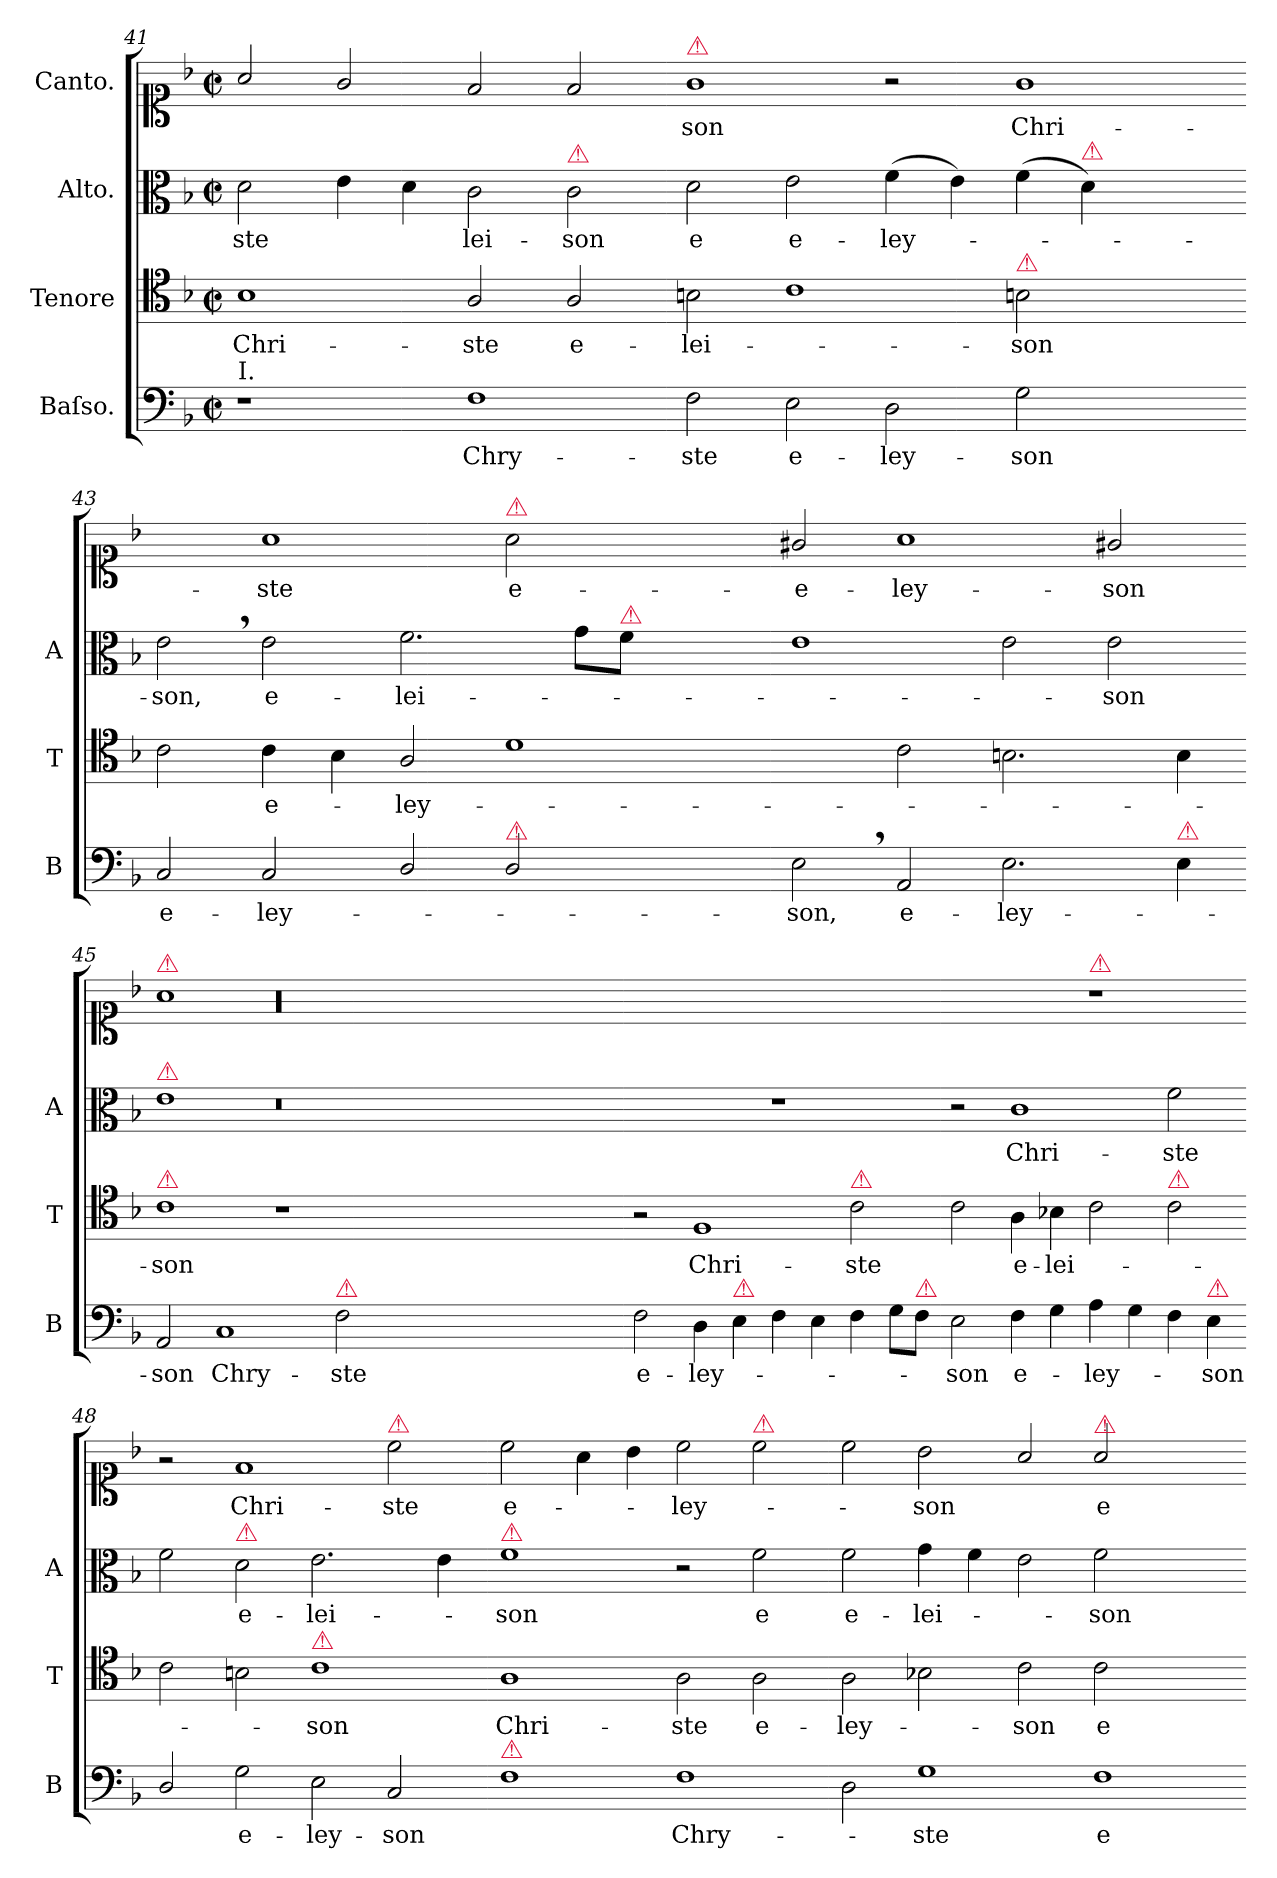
**kern	**text	**kern	**text	**kern	**text	**kern	**text
*part4	*part4	*part3	*part3	*part2	*part2	*part1	*part1
*staff4	*staff4	*staff3	*staff3	*staff2	*staff2	*staff1	*staff1
*I"Baſso.	*	*I"Tenore	*	*I"Alto.	*	*I"Canto.	*
*I'B	*	*I'T	*	*I'A	*	*	*
*clefF4	*	*clefC4	*	*clefC3	*	*clefC1	*
*k[b-]	*	*k[b-]	*	*k[b-]	*	*k[b-]	*
*F:	*	*F:	*	*F:	*	*F:	*
*M2/1	*	*M2/1	*	*M2/1	*	*M2/1	*
*met(c|)	*	*met(c|)	*	*met(c|)	*	*met(c|)	*
=41	=41	=41	=41	=41	=41	=41	=41
!LO:TX:a:t=I.	!	!	!	!	!	!	!
1r	.	1B-	Chri-	2d\	-ste	2a/	.
.	.	.	.	4e\	.	2g/	.
.	.	.	.	4d\	.	.	.
1F	Chry-	2A/	-ste	2c\	lei-	2f/	.
!	!	!	!	!LO:TX:a:color=crimson:t=⚠	!	!	!
.	.	2A/	e-	2c\	-son	2f/	.
=42-	=42-	=42-	=42-	=42-	=42-	=42-	=42-
!	!	!	!	!	!	!LO:TX:a:color=crimson:t=⚠	!
2F\	-ste	2Bn\	-lei-	2d\	e	1g	-son
2E\	e-	1c	.	2e\	e-	.	.
2D\	-ley-	.	.	(>4f\	-ley-	2r	.
.	.	.	.	4e\)	.	.	.
!	!	!LO:TX:a:color=crimson:t=⚠	!	!	!	!	!
2G\	-son	2Bn\	-son	(>4f\	.	1g\	Chri-
!	!	!	!	!LO:TX:a:color=crimson:t=⚠	!	!	!
.	.	.	.	4d\)	.	.	.
2ryy	.	2ryy	.	2ryy	.	.	.
=43-	=43-	=43-	=43-	=43-	=43-	=43-	=43-
2C/	e-	2c\	.	2e,<\	-son,	2ryy	.
2C/	-ley-	4c\	e-	2e\	e-	1a	-ste
.	.	4B\	.	.	.	.	.
2D/	.	2A/	-ley-	2.f\	-lei-	.	.
!	!	!	!	!	!	!LO:TX:a:color=crimson:t=⚠	!
!LO:TX:a:color=crimson:t=⚠	!	!	!	!	!	!	!
2D/	.	1d\	.	.	.	2a\	e-
.	.	.	.	8g\L	.	.	.
!	!	!	!	!LO:TX:a:color=crimson:t=⚠	!	!	!
.	.	.	.	8f\J	.	.	.
2ryy	.	.	.	2ryy	.	2ryy	.
=44-	=44-	=44-	=44-	=44-	=44-	=44-	=44-
2E,<\	-son,	2ryy	.	1e	.	2g#X/	-e-
2AA/	e-	2c\	.	.	.	1a	-ley-
2.E\	-ley-	2.Bn\	.	2e\	.	.	.
.	.	.	.	2e\	-son	2g#X/	-son
!LO:TX:a:color=crimson:t=⚠	!	!	!	!	!	!	!
4E\	.	4B\	.	.	.	.	.
=45-	=45-	=45-	=45-	=45-	=45-	=45-	=45-
!	!	!	!	!	!	!LO:TX:a:color=crimson:t=⚠	!
!	!	!	!	!LO:TX:a:color=crimson:t=⚠	!	!	!
!	!	!LO:TX:a:color=crimson:t=⚠	!	!	!	!	!
2AA/	-son	1c	-son	1e	.	1a	.
1C	Chry-	.	.	.	.	.	.
.	.	1r	.	0r	.	00r	.
!LO:TX:a:color=crimson:t=⚠	!	!	!	!	!	!	!
2F\	-ste	.	.	.	.	.	.
0.ryy	.	0.ryy	.	.	.	.	.
.	.	.	.	0ryy	.	.	.
=46-	=46-	=46-	=46-	=46-	=46-	=46-	=46-
2F\	e-	2r	.	1ryy	.	0ryy	.
4D\	-ley-	1F	Chri-	.	.	.	.
!LO:TX:a:color=crimson:t=⚠	!	!	!	!	!	!	!
4E\	.	.	.	.	.	.	.
4F\	.	.	.	1r	.	.	.
4E\	.	.	.	.	.	.	.
!	!	!LO:TX:a:color=crimson:t=⚠	!	!	!	!	!
4F\	.	2c\	-ste	.	.	.	.
8G\L	.	.	.	.	.	.	.
!LO:TX:a:color=crimson:t=⚠	!	!	!	!	!	!	!
8F\J	.	.	.	.	.	.	.
=47-	=47-	=47-	=47-	=47-	=47-	=47-	=47-
2E\	-son	2c\	.	2r	.	1ryy	.
4F\	e-	4A\	e-	1c	Chri-	.	.
4G\	.	4B-X\	-lei-	.	.	.	.
!	!	!	!	!	!	!LO:TX:a:color=crimson:t=⚠	!
4A\	-ley-	2c\	.	.	.	1r	.
4G\	.	.	.	.	.	.	.
!	!	!LO:TX:a:color=crimson:t=⚠	!	!	!	!	!
4F\	.	2c\	.	2f\	-ste	.	.
!LO:TX:a:color=crimson:t=⚠	!	!	!	!	!	!	!
4E\	-son	.	.	.	.	.	.
=48-	=48-	=48-	=48-	=48-	=48-	=48-	=48-
2D/	.	2c\	.	2f\	.	2r	.
!	!	!	!	!LO:TX:a:color=crimson:t=⚠	!	!	!
2G\	e-	2Bn\	.	2d\	e-	1f	Chri-
!	!	!LO:TX:a:color=crimson:t=⚠	!	!	!	!	!
2E\	-ley-	1c	-son	2.e\	-lei-	.	.
!	!	!	!	!	!	!LO:TX:a:color=crimson:t=⚠	!
2C/	-son	.	.	.	.	2cc\	-ste
.	.	.	.	4e\	.	.	.
=49-	=49-	=49-	=49-	=49-	=49-	=49-	=49-
!	!	!	!	!LO:TX:a:color=crimson:t=⚠	!	!	!
!LO:TX:a:color=crimson:t=⚠	!	!	!	!	!	!	!
1F	.	1A	Chri-	1f	-son	2cc\	e-
.	.	.	.	.	.	4a\	.
.	.	.	.	.	.	4b-\	.
1F	Chry-	2A\	-ste	2r	.	2cc\	-ley-
!	!	!	!	!	!	!LO:TX:a:color=crimson:t=⚠	!
.	.	2A\	e-	2f\	e	2cc\	.
=50-	=50-	=50-	=50-	=50-	=50-	=50-	=50-
2D\	.	2A\	-ley-	2f\	e-	2cc\	.
1G	-ste	2B-X\	.	4g\	-lei-	2b-\	-son
.	.	.	.	4f\	.	.	.
.	.	2c\	-son	2e\	.	2a/	.
!	!	!	!	!	!	!LO:TX:a:color=crimson:t=⚠	!
1F\	e-	2c\	e-	2f\	-son	2a/	e-
.	.	2ryy	.	2ryy	.	2ryy	.
=-	=-	=-	=-	=-	=-	=-	=-
*-	*-	*-	*-	*-	*-	*-	*-
